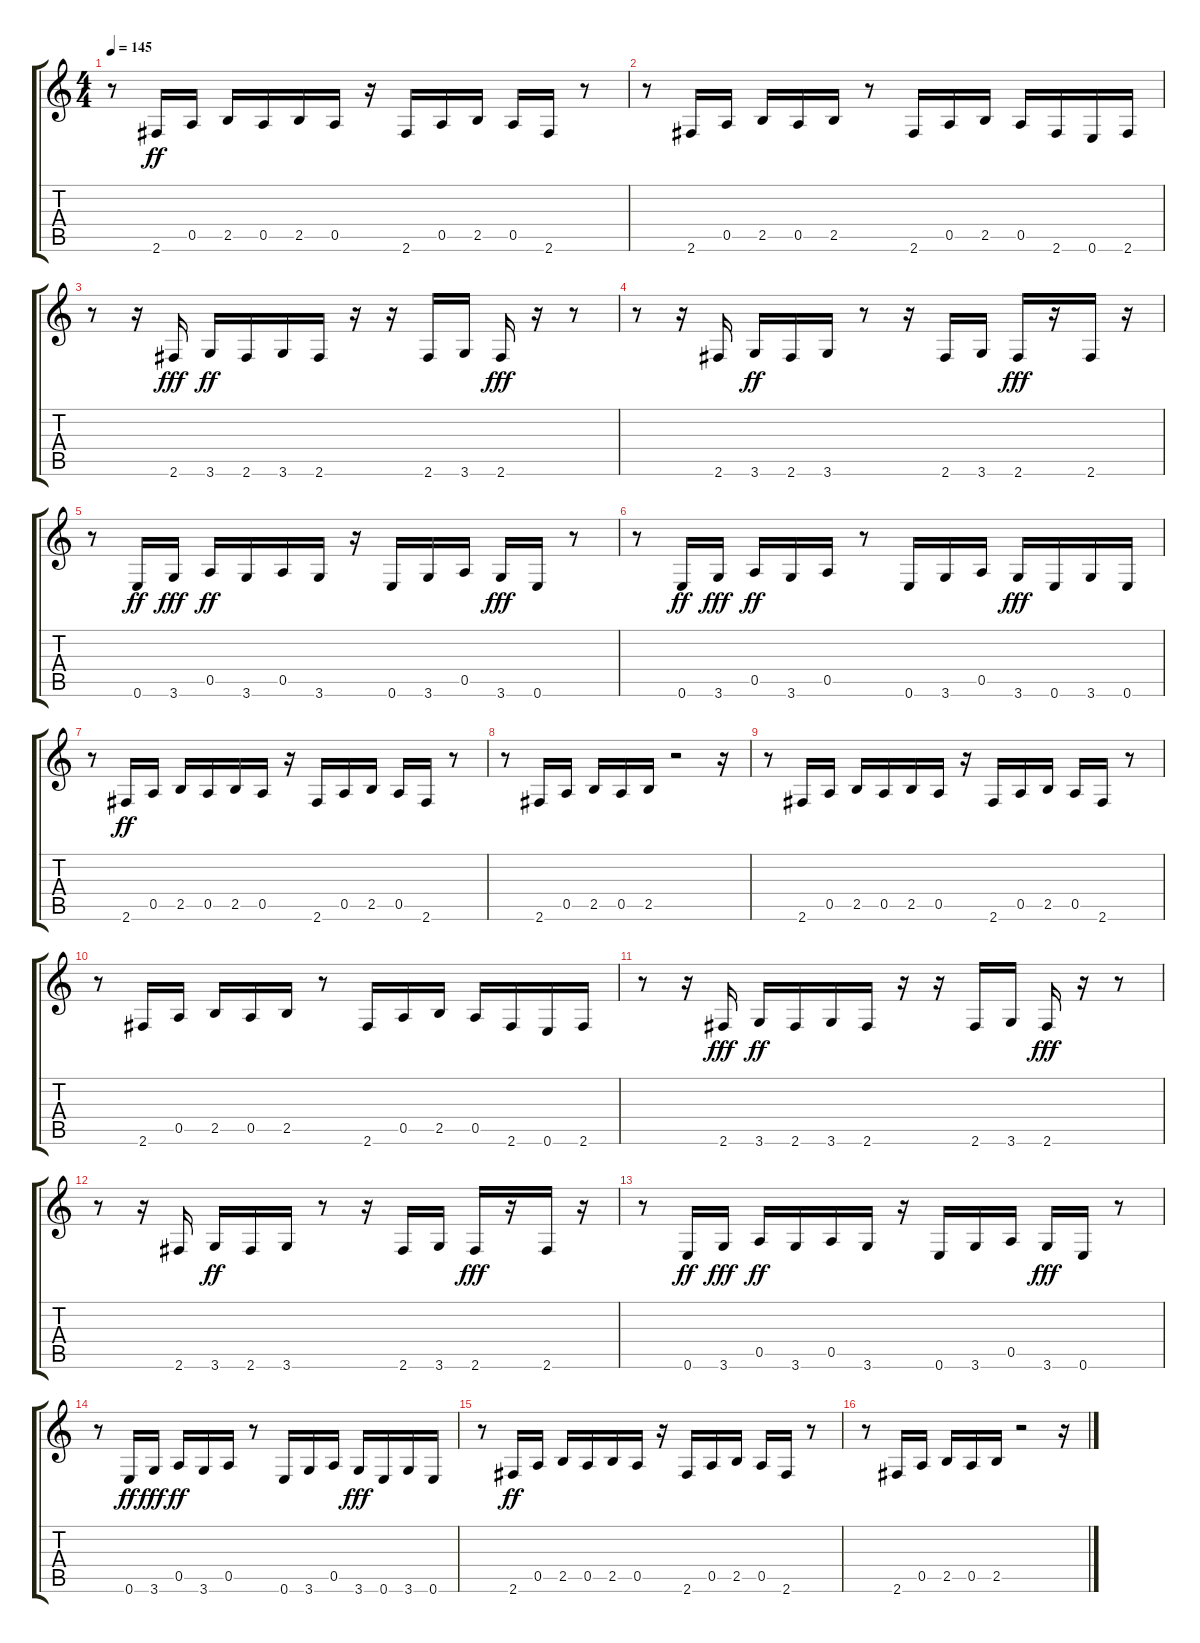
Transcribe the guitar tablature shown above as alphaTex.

\track "" {instrument electricbasspick}
\staff {score tabs}
\tuning (E4 B3 G3 D3 A2 E2) {hide}
\ts (4 4)
\tempo 145
\clef g2
\ks c
r.8{dy ff} 2.6.16 0.5.16 2.5.16 0.5.16 2.5.16 0.5.16 r.16 2.6.16 0.5.16 2.5.16 0.5.16 2.6.16 r.8 |
r.8 2.6.16 0.5.16 2.5.16 0.5.16 2.5.16 r.8 2.6.16 0.5.16 2.5.16 0.5.16 2.6.16 0.6.16 2.6.16 |
r.8 r.16 2.6.16{dy fff} 3.6.16{dy ff} 2.6.16 3.6.16 2.6.16 r.16 r.16 2.6.16 3.6.16 2.6.16{dy fff} r.16 r.8 |
r.8 r.16 2.6.16 3.6.16{dy ff} 2.6.16 3.6.16 r.8 r.16 2.6.16 3.6.16 2.6.16{dy fff} r.16 2.6.16 r.16 |
r.8 0.6.16{dy ff} 3.6.16{dy fff} 0.5.16{dy ff} 3.6.16 0.5.16 3.6.16 r.16 0.6.16 3.6.16 0.5.16 3.6.16{dy fff} 0.6.16 r.8 |
r.8 0.6.16{dy ff} 3.6.16{dy fff} 0.5.16{dy ff} 3.6.16 0.5.16 r.8 0.6.16 3.6.16 0.5.16 3.6.16{dy fff} 0.6.16 3.6.16 0.6.16 |
r.8 2.6.16{dy ff} 0.5.16 2.5.16 0.5.16 2.5.16 0.5.16 r.16 2.6.16 0.5.16 2.5.16 0.5.16 2.6.16 r.8 |
r.8 2.6.16 0.5.16 2.5.16 0.5.16 2.5.16 r.2 r.16 |
r.8 2.6.16 0.5.16 2.5.16 0.5.16 2.5.16 0.5.16 r.16 2.6.16 0.5.16 2.5.16 0.5.16 2.6.16 r.8 |
r.8 2.6.16 0.5.16 2.5.16 0.5.16 2.5.16 r.8 2.6.16 0.5.16 2.5.16 0.5.16 2.6.16 0.6.16 2.6.16 |
r.8 r.16 2.6.16{dy fff} 3.6.16{dy ff} 2.6.16 3.6.16 2.6.16 r.16 r.16 2.6.16 3.6.16 2.6.16{dy fff} r.16 r.8 |
r.8 r.16 2.6.16 3.6.16{dy ff} 2.6.16 3.6.16 r.8 r.16 2.6.16 3.6.16 2.6.16{dy fff} r.16 2.6.16 r.16 |
r.8 0.6.16{dy ff} 3.6.16{dy fff} 0.5.16{dy ff} 3.6.16 0.5.16 3.6.16 r.16 0.6.16 3.6.16 0.5.16 3.6.16{dy fff} 0.6.16 r.8 |
r.8 0.6.16{dy ff} 3.6.16{dy fff} 0.5.16{dy ff} 3.6.16 0.5.16 r.8 0.6.16 3.6.16 0.5.16 3.6.16{dy fff} 0.6.16 3.6.16 0.6.16 |
r.8 2.6.16{dy ff} 0.5.16 2.5.16 0.5.16 2.5.16 0.5.16 r.16 2.6.16 0.5.16 2.5.16 0.5.16 2.6.16 r.8 |
r.8 2.6.16 0.5.16 2.5.16 0.5.16 2.5.16 r.2 r.16
